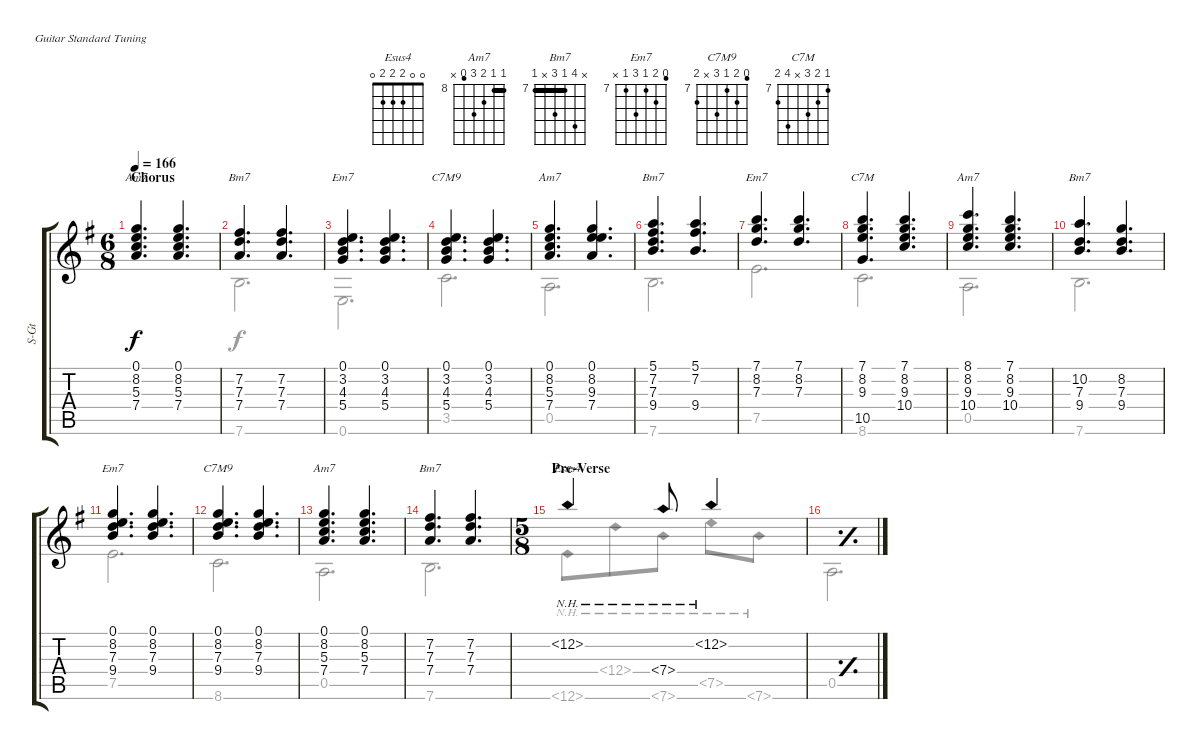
\defaultSystemsLayout 4
\bracketExtendMode groupsimilarinstruments
\otherSystemsTrackNameOrientation horizontal
\track ("Steel Guitar" "S-Gt") {mute multiBarRest instrument acousticguitarsteel}
\staff {score tabs}
\tuning (E4 B3 G3 D3 A2 E2)
\chord ("Esus4" 0 0 2 2 2 0) {showfingering false}
\chord ("Am7" 4 8 5 7 4 x) {firstfret 5 showfingering false}
\chord ("Bm7" x 7 7 7 x 7) {firstfret 7 showfingering false barre (7 7 7)}
\chord ("Em7" 0 3 4 5 x 0) {showfingering false}
\chord ("C7M9" 0 3 4 5 3 x) {showfingering false}
\chord ("Bm7" 5 7 7 9 x 7) {firstfret 5 showfingering false}
\chord ("Em7" 7 8 7 x 7 x) {firstfret 7 showfingering false barre (7 7)}
\chord ("C7M" 7 8 9 x 10 8) {firstfret 7 showfingering false}
\chord ("Am7" 8 8 9 10 7 x) {firstfret 8 showfingering false barre 8}
\chord ("Bm7" x 10 7 9 x 7) {firstfret 7 showfingering false barre 7}
\chord ("Em7" 6 8 7 9 7 x) {firstfret 7 showfingering false}
\chord ("C7M9" 6 8 7 9 x 8) {firstfret 7 showfingering false}
\voice
\ts (6 8)
\section ("" "Chorus")
\tempo 166
\clef g2
\scale
0.333333
\ks g
(0.1{acc forcenatural} 8.2{acc forcenatural} 5.3{acc forcenatural} 7.4{acc forcenatural}).4{d ch "Am7" dy f beam Up} (0.1{acc forcenatural} 8.2{acc forcenatural} 5.3{acc forcenatural} 7.4{acc forcenatural}).4{d beam Up} |
\scale
0.333333 (7.4{acc forcenatural} 7.3{acc forcenatural} 7.2{acc #}).4{d ch "Bm7" beam Up} (7.4{acc forcenatural} 7.3{acc forcenatural} 7.2{acc #}).4{d beam Up} |
\scale
0.333333 (0.1{acc forcenatural} 3.2{acc forcenatural} 4.3{acc forcenatural} 5.4{acc forcenatural}).4{d ch "Em7" beam Up} (0.1{acc forcenatural} 3.2{acc forcenatural} 4.3{acc forcenatural} 5.4{acc forcenatural}).4{d beam Up} |
\scale
0.333333 (5.4{acc forcenatural} 4.3{acc forcenatural} 3.2{acc forcenatural} 0.1{acc forcenatural}).4{d ch "C7M9" beam Up} (5.4{acc forcenatural} 4.3{acc forcenatural} 3.2{acc forcenatural} 0.1{acc forcenatural}).4{d beam Up} |
\scale
0.333333 (0.1{acc forcenatural} 8.2{acc forcenatural} 5.3{acc forcenatural} 7.4{acc forcenatural}).4{d ch "Am7" beam Up} (7.4{acc forcenatural} 9.3{acc forcenatural} 8.2{acc forcenatural} 0.1{acc forcenatural}).4{d beam Up} |
\scale
0.333333 (5.1{acc forcenatural} 7.2{acc #} 7.3{acc forcenatural} 9.4{acc forcenatural}).4{d ch "Bm7" beam Up} (9.4{acc forcenatural} 7.2{acc #} 5.1{acc forcenatural}).4{d beam Up} |
\scale
0.333333 (7.1{acc forcenatural} 8.2{acc forcenatural} 7.3{acc forcenatural}).4{d ch "Em7" beam Up} (7.3{acc forcenatural} 8.2{acc forcenatural} 7.1{acc forcenatural}).4{d beam Up} |
\scale
0.333333 (7.1{acc forcenatural} 8.2{acc forcenatural} 9.3{acc forcenatural} 10.5{acc forcenatural}).4{d ch "C7M" beam Up} (10.4{acc forcenatural} 9.3{acc forcenatural} 8.2{acc forcenatural} 7.1{acc forcenatural}).4{d beam Up} |
\scale
0.333333 (8.1{acc forcenatural} 8.2{acc forcenatural} 9.3{acc forcenatural} 10.4{acc forcenatural}).4{d ch "Am7" beam Up} (7.1{acc forcenatural} 8.2{acc forcenatural} 9.3{acc forcenatural} 10.4{acc forcenatural}).4{d beam Up} |
\scale
0.333333 (7.3{acc forcenatural} 10.2{acc forcenatural} 9.4{acc forcenatural}).4{d ch "Bm7" beam Up} (7.3{acc forcenatural} 8.2{acc forcenatural} 9.4{acc forcenatural}).4{d beam Up} |
\scale
0.333333 (0.1{acc forcenatural} 8.2{acc forcenatural} 7.3{acc forcenatural} 9.4{acc forcenatural}).4{d ch "Em7" beam Up} (9.4{acc forcenatural} 7.3{acc forcenatural} 8.2{acc forcenatural} 0.1{acc forcenatural}).4{d beam Up} |
\scale
0.333333 (0.1{acc forcenatural} 8.2{acc forcenatural} 7.3{acc forcenatural} 9.4{acc forcenatural}).4{d ch "C7M9" beam Up} (9.4{acc forcenatural} 7.3{acc forcenatural} 8.2{acc forcenatural} 0.1{acc forcenatural}).4{d beam Up} |
\scale
0.333333 (0.1{acc forcenatural} 8.2{acc forcenatural} 5.3{acc forcenatural} 7.4{acc forcenatural}).4{d ch "Am7" beam Up} (7.4{acc forcenatural} 5.3{acc forcenatural} 8.2{acc forcenatural} 0.1{acc forcenatural}).4{d beam Up} |
\scale
0.244094 (7.2{acc #} 7.3{acc forcenatural} 7.4{acc forcenatural}).4{d ch "Bm7" beam Up} (7.4{acc forcenatural} 7.3{acc forcenatural} 7.2{acc #}).4{d beam Up} |
\ts (5 8)
\section ("" "Pre-Verse")
\scale
0.511811 12.2{nh acc forcenatural}.4{ch "Esus4" beam Up} 7.4{nh acc forcenatural}.8{beam Up} 12.2{nh acc forcenatural}.4{beam Up} |
\simile simple
\scale
0.244094
\voice
\clef g2
\ottava regular
\simile none
\scale
0.333333
\ks g
0.5{acc forcenatural}.2{d dy f beam Down} |
\scale
0.333333 7.6{acc forcenatural}.2{d beam Down} |
\scale
0.333333 0.6{acc forcenatural}.2{d beam Down} |
\scale
0.333333 3.5{acc forcenatural}.2{d beam Down} |
\scale
0.333333 0.5{acc forcenatural}.2{d beam Down} |
\scale
0.333333 7.6{acc forcenatural}.2{d beam Down} |
\scale
0.333333 7.5{acc forcenatural}.2{d beam Down} |
\scale
0.333333 8.6{acc forcenatural}.2{d beam Down} |
\scale
0.333333 0.5{acc forcenatural}.2{d beam Down} |
\scale
0.333333 7.6{acc forcenatural}.2{d beam Down} |
\scale
0.333333 7.5{acc forcenatural}.2{d beam Down} |
\scale
0.333333 8.6{acc forcenatural}.2{d beam Down} |
\scale
0.333333 0.5{acc forcenatural}.2{d beam Down} |
\scale
0.244094 7.6{acc forcenatural}.2{d beam Down} |
\scale
0.511811 12.6{nh acc forcenatural}.8{beam Down} 12.4{nh acc forcenatural}.8{beam Down} 7.6{nh acc forcenatural}.8{beam Down} 7.5{nh acc forcenatural}.8{beam Down} 7.6{nh acc forcenatural}.8{beam Down} |
\simile simple
\scale
0.244094
